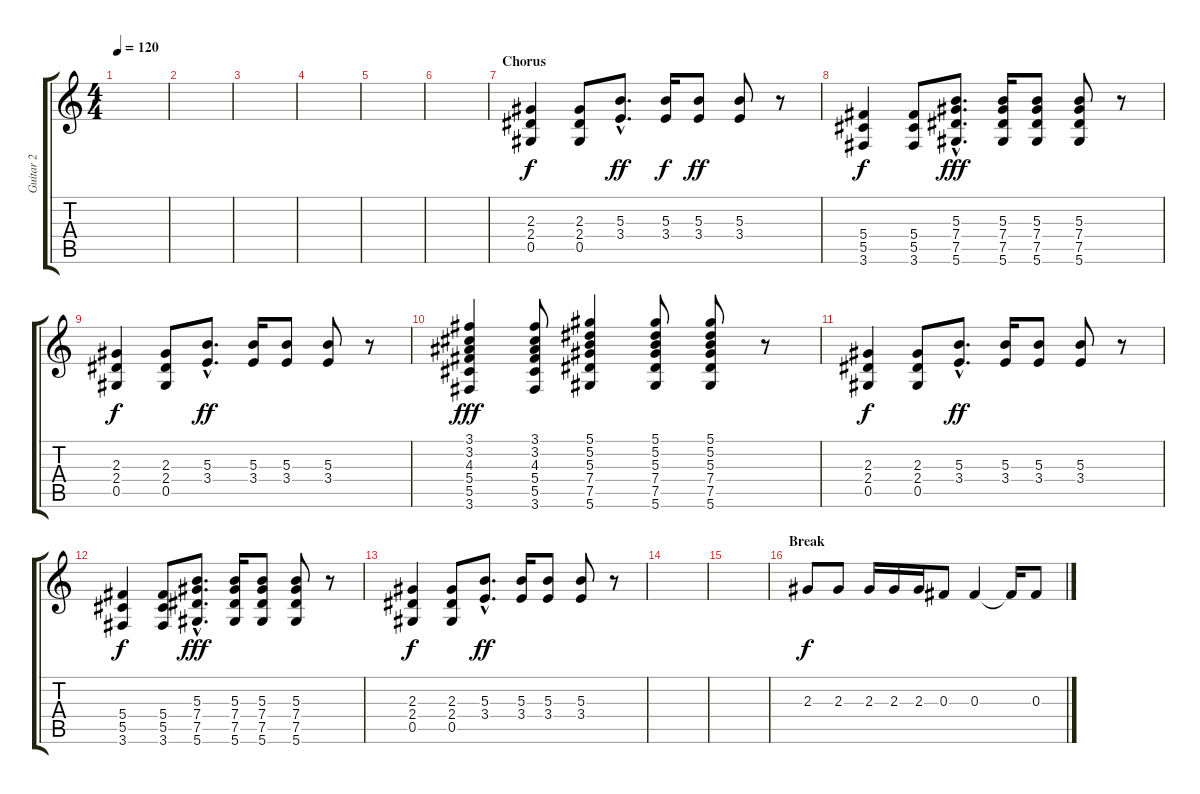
\track ("Guitar 2" "Guitar 2") {instrument electricguitarclean}
\staff {score tabs}
\tuning (Eb4 Bb3 Gb3 Db3 Ab2 Eb2) {hide}
\ts (4 4)
\tempo 120
\clef g2
\ks c
|
|
|
|
|
|
\section ("" "Chorus")
(2.3 2.4 0.5).4{volume 11} (2.3 2.4 0.5).8 (5.3{hac} 3.4{hac}).8{d dy ff} (5.3 3.4).16{dy f} (5.3 3.4).8{dy ff} (5.3 3.4).8 r.8 |
(5.4 5.5 3.6).4{dy f} (5.4 5.5 3.6).8 (5.3{hac} 7.4{hac} 7.5{hac} 5.6{hac}).8{d dy fff} (5.3 7.4 7.5 5.6).16 (5.3 7.4 7.5 5.6).8 (5.3 7.4 7.5 5.6).8 r.8 |
(2.3 2.4 0.5).4{dy f} (2.3 2.4 0.5).8 (5.3{hac} 3.4{hac}).8{d dy ff} (5.3 3.4).16 (5.3 3.4).8 (5.3 3.4).8 r.8 |
(3.1 3.2 4.3 5.4 5.5 3.6).4{dy fff} (3.1 3.2 4.3 5.4 5.5 3.6).8 (5.1 5.2 5.3 7.4 7.5 5.6).4 (5.1 5.2 5.3 7.4 7.5 5.6).8 (5.1 5.2 5.3 7.4 7.5 5.6).8 r.8 |
(2.3 2.4 0.5).4{dy f} (2.3 2.4 0.5).8 (5.3{hac} 3.4{hac}).8{d dy ff} (5.3 3.4).16 (5.3 3.4).8 (5.3 3.4).8 r.8 |
(5.4 5.5 3.6).4{dy f} (5.4 5.5 3.6).8 (5.3{hac} 7.4{hac} 7.5{hac} 5.6{hac}).8{d dy fff} (5.3 7.4 7.5 5.6).16 (5.3 7.4 7.5 5.6).8 (5.3 7.4 7.5 5.6).8 r.8 |
(2.3 2.4 0.5).4{dy f} (2.3 2.4 0.5).8 (5.3{hac} 3.4{hac}).8{d dy ff} (5.3 3.4).16 (5.3 3.4).8 (5.3 3.4).8 r.8 |
|
|
\section ("" "Break")
2.3.8{dy f volume 16} 2.3.8 2.3.16 2.3.16 2.3.16 0.3.8 0.3.4 0.3{t}.16 0.3.8
